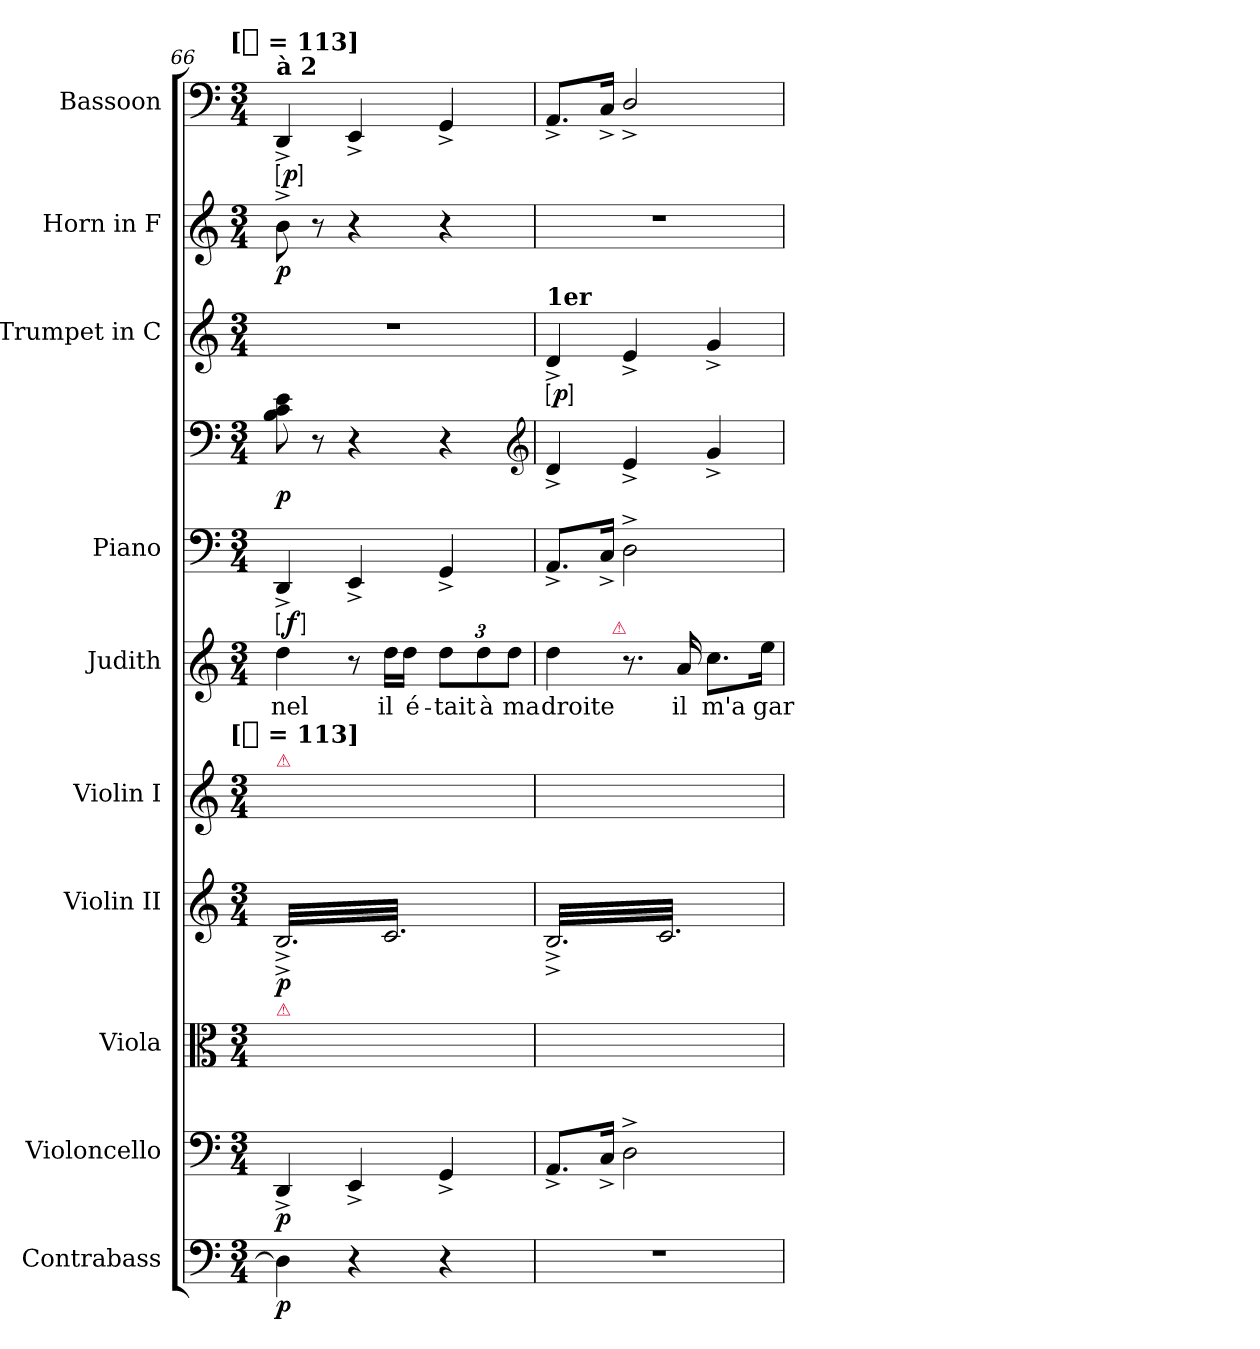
**kern	**dynam	**kern	**dynam	**kern	**kern	**dynam	**kern	**kern	**text	**dynam	**kern	**kern	**dynam	**kern	**dynam	**kern	**dynam	**kern	**dynam
*part10	*part10	*part9	*part9	*part8	*part7	*part7	*part6	*part5	*part5	*part5	*part4	*part4	*part4	*part3	*part3	*part2	*part2	*part1	*part1
*staff11	*staff11	*staff10	*staff10	*staff9	*staff8	*staff8	*staff7	*staff6	*staff6	*staff6	*staff5	*staff4	*staff4/5	*staff3	*staff3	*staff2	*staff2	*staff1	*staff1
*I"Contrabass	*	*I"Violoncello	*	*I"Viola	*I"Violin II	*	*I"Violin I	*I"Judith	*	*	*I"Piano	*	*	*I"Trumpet in C	*	*I"Horn in F	*	*I"Bassoon	*
*I'Cb.	*	*I'Vc.	*	*I'Vla.	*I'Vln. II	*	*I'Vln. I	*	*	*	*I'Pno.	*	*	*	*	*I'Hn.	*	*I'Bsn.	*
*clefF4	*	*clefF4	*	*clefC3	*clefG2	*	*clefG2	*clefG2	*	*	*clefF4	*clefF4	*	*clefG2	*	*clefG2	*	*clefF4	*
*ITrd7c12	*	*	*	*	*	*	*	*	*	*	*	*	*	*	*	*ITrd4c7	*	*	*
*k[]	*	*k[]	*	*k[]	*k[]	*	*k[]	*k[]	*	*	*k[]	*k[]	*	*k[]	*	*	*	*k[]	*
*C:	*	*C:	*	*C:	*C:	*	*C:	*C:	*	*	*C:	*C:	*	*C:	*	*	*	*C:	*
!!LO:TX:omd:t=[[quarter] = 113]
*M3/4	*	*M3/4	*	*M3/4	*M3/4	*	*M3/4	*M3/4	*	*	*M3/4	*M3/4	*	*M3/4	*	*M3/4	*	*M3/4	*
*MM113	*	*MM113	*	*MM113	*MM113	*	*MM113	*MM113	*	*	*MM113	*MM113	*	*MM113	*	*MM113	*	*MM113	*
=66	=66	=66	=66	=66	=66	=66	=66	=66	=66	=66	=66	=66	=66	=66	=66	=66	=66	=66	=66
!	!	!	!	!	!	!	!	!	!	!	!	!	!	!	!	!	!	!LO:TX:a:B:t=à 2	!
!	!	!	!	!	!	!	!LO:TX:a:color=crimson:t=⚠	!	!	!	!	!	!	!	!	!	!	!	!
!	!	!	!	!	!	!	!LO:TX:t=[[quarter] = 113]	!	!	!	!	!	!	!	!	!	!	!	!
!	!	!	!	!LO:TX:a:color=crimson:t=⚠	!	!	!	!	!	!	!	!	!	!	!	!	!	!	!
!	!	!	!	!	!	!	!	!	!	!LO:DY:a:ed=brack	!	!	!	!	!	!	!	!	!LO:DY:ed=brack
*	*	*	*	*	*tremolo	*	*	*	*	*	*	*	*	*	*	*	*	*	*
4DD]	p	4DD^	p	16ryy	(32B^LLL	p	16ryy	4dd	nel	f	4DD^	8B 8c 8e	p	4%3r	.	8e^	p	4DD^	p
.	.	.	.	.	32c)	.	.	.	.	.	.	.	.	.	.	.	.	.	.
.	.	.	.	16ryy	32B^	.	16ryy	.	.	.	.	.	.	.	.	.	.	.	.
.	.	.	.	.	32c)	.	.	.	.	.	.	.	.	.	.	.	.	.	.
.	.	.	.	16ryy	32B^	.	16ryy	.	.	.	.	8r	.	.	.	8r	.	.	.
.	.	.	.	.	32c)	.	.	.	.	.	.	.	.	.	.	.	.	.	.
.	.	.	.	16ryy	32B^	.	16ryy	.	.	.	.	.	.	.	.	.	.	.	.
.	.	.	.	.	32c)	.	.	.	.	.	.	.	.	.	.	.	.	.	.
4r	.	4EE^	.	16ryy	32B^	.	16ryy	8r	.	.	4EE^	4r	.	.	.	4r	.	4EE^	.
.	.	.	.	.	32c)	.	.	.	.	.	.	.	.	.	.	.	.	.	.
.	.	.	.	16ryy	32B^	.	16ryy	.	.	.	.	.	.	.	.	.	.	.	.
.	.	.	.	.	32c)	.	.	.	.	.	.	.	.	.	.	.	.	.	.
.	.	.	.	16ryy	32B^	.	16ryy	16ddLL	il	.	.	.	.	.	.	.	.	.	.
.	.	.	.	.	32c)	.	.	.	.	.	.	.	.	.	.	.	.	.	.
.	.	.	.	16ryy	32B^	.	16ryy	16ddJJ	é-	.	.	.	.	.	.	.	.	.	.
.	.	.	.	.	32c)	.	.	.	.	.	.	.	.	.	.	.	.	.	.
4r	.	4GG^	.	16ryy	32B^	.	16ryy	12ddL	-tait	.	4GG^	4r	.	.	.	4r	.	4GG^	.
.	.	.	.	.	32c)	.	.	.	.	.	.	.	.	.	.	.	.	.	.
.	.	.	.	16ryy	32B^	.	16ryy	.	.	.	.	.	.	.	.	.	.	.	.
.	.	.	.	.	.	.	.	12dd	à	.	.	.	.	.	.	.	.	.	.
.	.	.	.	.	32c)	.	.	.	.	.	.	.	.	.	.	.	.	.	.
.	.	.	.	16ryy	32B^	.	16ryy	.	.	.	.	.	.	.	.	.	.	.	.
.	.	.	.	.	32c)	.	.	.	.	.	.	.	.	.	.	.	.	.	.
.	.	.	.	.	.	.	.	12ddJ	ma	.	.	.	.	.	.	.	.	.	.
.	.	.	.	16ryy	32B^	.	16ryy	.	.	.	.	.	.	.	.	.	.	.	.
.	.	.	.	.	32c)JJJ	.	.	.	.	.	.	.	.	.	.	.	.	.	.
*	*	*	*	*	*	*	*	*	*	*	*	*clefG2	*	*	*	*	*	*	*
=67	=67	=67	=67	=67	=67	=67	=67	=67	=67	=67	=67	=67	=67	=67	=67	=67	=67	=67	=67
*Xtuplet	*	*	*	*	*	*	*	*	*	*	*	*	*	*	*	*Xtuplet	*	*	*
!	!	!	!	!	!	!	!	!	!	!	!	!	!	!LO:TX:a:B:t=1er	!	!	!	!	!
!	!	!	!	!	!	!	!	!	!	!	!	!	!	!	!LO:DY:ed=brack	!	!	!	!
*	*	*	*	*	*	*	*	*^	*	*	*	*	*	*	*	*	*	*	*
4%3r	.	8.AA^L	.	16ryy	(32B^LLL	.	16ryy	4dd	8..ryy	droite	.	8.AA^L	4d^>	.	4d^	p	4%3r	.	8.AA^L	.
.	.	.	.	.	32c)	.	.	.	.	.	.	.	.	.	.	.	.	.	.	.
.	.	.	.	16ryy	32B^	.	16ryy	.	.	.	.	.	.	.	.	.	.	.	.	.
.	.	.	.	.	32c)	.	.	.	.	.	.	.	.	.	.	.	.	.	.	.
.	.	.	.	16ryy	32B^	.	16ryy	.	.	.	.	.	.	.	.	.	.	.	.	.
.	.	.	.	.	32c)	.	.	.	.	.	.	.	.	.	.	.	.	.	.	.
.	.	16C^Jk	.	16ryy	32B^	.	16ryy	.	.	.	.	16C^Jk	.	.	.	.	.	.	16C^Jk	.
!	!	!	!	!	!	!	!	!	!LO:TX:a:color=crimson:t=⚠	!	!	!	!	!	!	!	!	!	!	!
.	.	.	.	.	32c)	.	.	.	2ryy	.	.	.	.	.	.	.	.	.	.	.
.	.	2D^	.	16ryy	32B^	.	16ryy	8.r	.	.	.	2D^	4e^>	.	4e^	.	.	.	2D^/	.
.	.	.	.	.	32c)	.	.	.	.	.	.	.	.	.	.	.	.	.	.	.
.	.	.	.	16ryy	32B^	.	16ryy	.	.	.	.	.	.	.	.	.	.	.	.	.
.	.	.	.	.	32c)	.	.	.	.	.	.	.	.	.	.	.	.	.	.	.
.	.	.	.	16ryy	32B^	.	16ryy	.	.	.	.	.	.	.	.	.	.	.	.	.
.	.	.	.	.	32c)	.	.	.	.	.	.	.	.	.	.	.	.	.	.	.
.	.	.	.	16ryy	32B^	.	16ryy	16a	.	il	.	.	.	.	.	.	.	.	.	.
.	.	.	.	.	32c)	.	.	.	.	.	.	.	.	.	.	.	.	.	.	.
.	.	.	.	16ryy	32B^	.	16ryy	8.ccL	.	m'a	.	.	4g^>	.	4g^	.	.	.	.	.
.	.	.	.	.	32c)	.	.	.	.	.	.	.	.	.	.	.	.	.	.	.
.	.	.	.	16ryy	32B^	.	16ryy	.	.	.	.	.	.	.	.	.	.	.	.	.
.	.	.	.	.	32c)	.	.	.	.	.	.	.	.	.	.	.	.	.	.	.
.	.	.	.	16ryy	32B^	.	16ryy	.	.	.	.	.	.	.	.	.	.	.	.	.
.	.	.	.	.	32c)	.	.	.	.	.	.	.	.	.	.	.	.	.	.	.
.	.	.	.	16ryy	32B^	.	16ryy	16eeJk	.	gar-	.	.	.	.	.	.	.	.	.	.
.	.	.	.	.	32c)JJJ	.	.	.	32ryy	.	.	.	.	.	.	.	.	.	.	.
*	*	*	*	*	*Xtremolo	*	*	*	*	*	*	*	*	*	*	*	*	*	*	*
.	.	.	.	.	.	.	.	.	.	.	.	.	.	.	.	.	.	.	.	.
.	.	.	.	.	.	.	.	.	.	.	.	.	.	.	.	.	.	.	.	.
.	.	.	.	.	.	.	.	.	.	.	.	.	.	.	.	.	.	.	.	.
.	.	.	.	.	.	.	.	.	.	.	.	.	.	.	.	.	.	.	.	.
.	.	.	.	.	.	.	.	.	.	.	.	.	.	.	.	.	.	.	.	.
.	.	.	.	.	.	.	.	.	.	.	.	.	.	.	.	.	.	.	.	.
.	.	.	.	.	.	.	.	.	.	.	.	.	.	.	.	.	.	.	.	.
.	.	.	.	.	.	.	.	.	.	.	.	.	.	.	.	.	.	.	.	.
.	.	.	.	.	.	.	.	.	.	.	.	.	.	.	.	.	.	.	.	.
.	.	.	.	.	.	.	.	.	.	.	.	.	.	.	.	.	.	.	.	.
.	.	.	.	.	.	.	.	.	.	.	.	.	.	.	.	.	.	.	.	.
.	.	.	.	.	.	.	.	.	.	.	.	.	.	.	.	.	.	.	.	.
*	*	*	*	*	*	*	*	*v	*v	*	*	*	*	*	*	*	*	*	*	*
=	=	=	=	=	=	=	=	=	=	=	=	=	=	=	=	=	=	=	=
*-	*-	*-	*-	*-	*-	*-	*-	*-	*-	*-	*-	*-	*-	*-	*-	*-	*-	*-	*-
